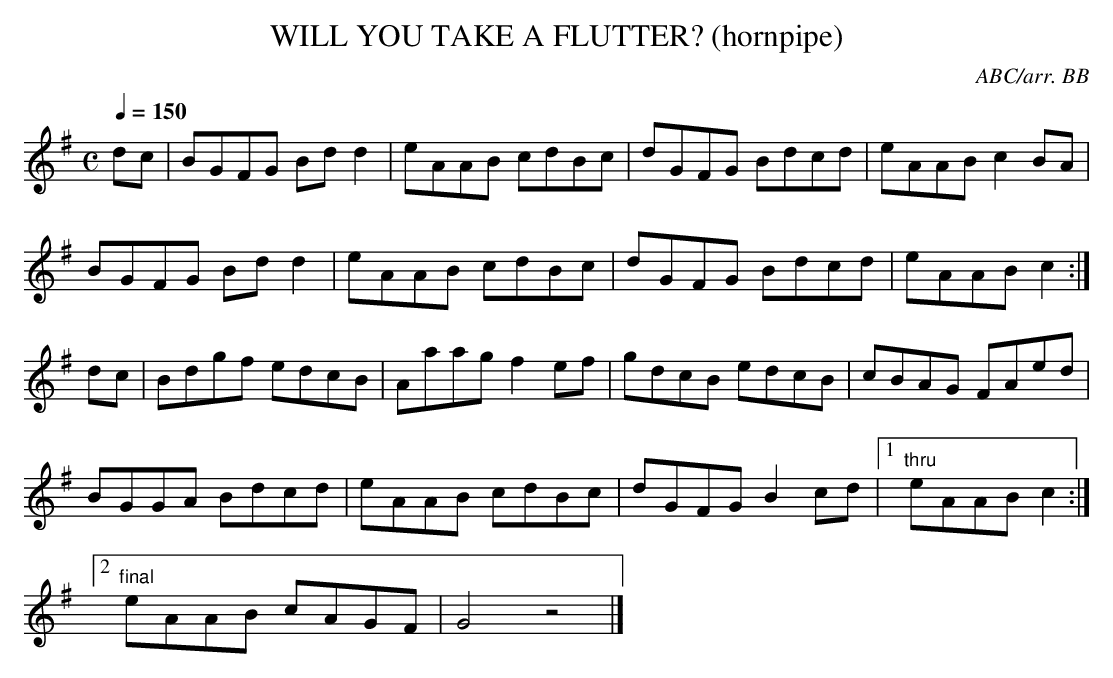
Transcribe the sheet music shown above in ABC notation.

X:1
T:WILL YOU TAKE A FLUTTER? (hornpipe)
C:ABC/arr. BB
Y:"moderately quick - hornpipe"
Q:1/4=150
L:1/8
M:C
K:G
K:G
dc|BGFG Bdd2|eAAB cdBc|dGFG Bdcd|eAAB c2BA|
BGFG Bdd2|eAAB cdBc|dGFG Bdcd|eAAB c2 :|
dc|Bdgf edcB|Aaag f2ef|gdcB edcB|cBAG FAed|
BGGA Bdcd|eAAB cdBc|dGFG B2cd|1 "thru"eAAB c2:|
[2 "final"eAAB cAGF|G4z4|]
